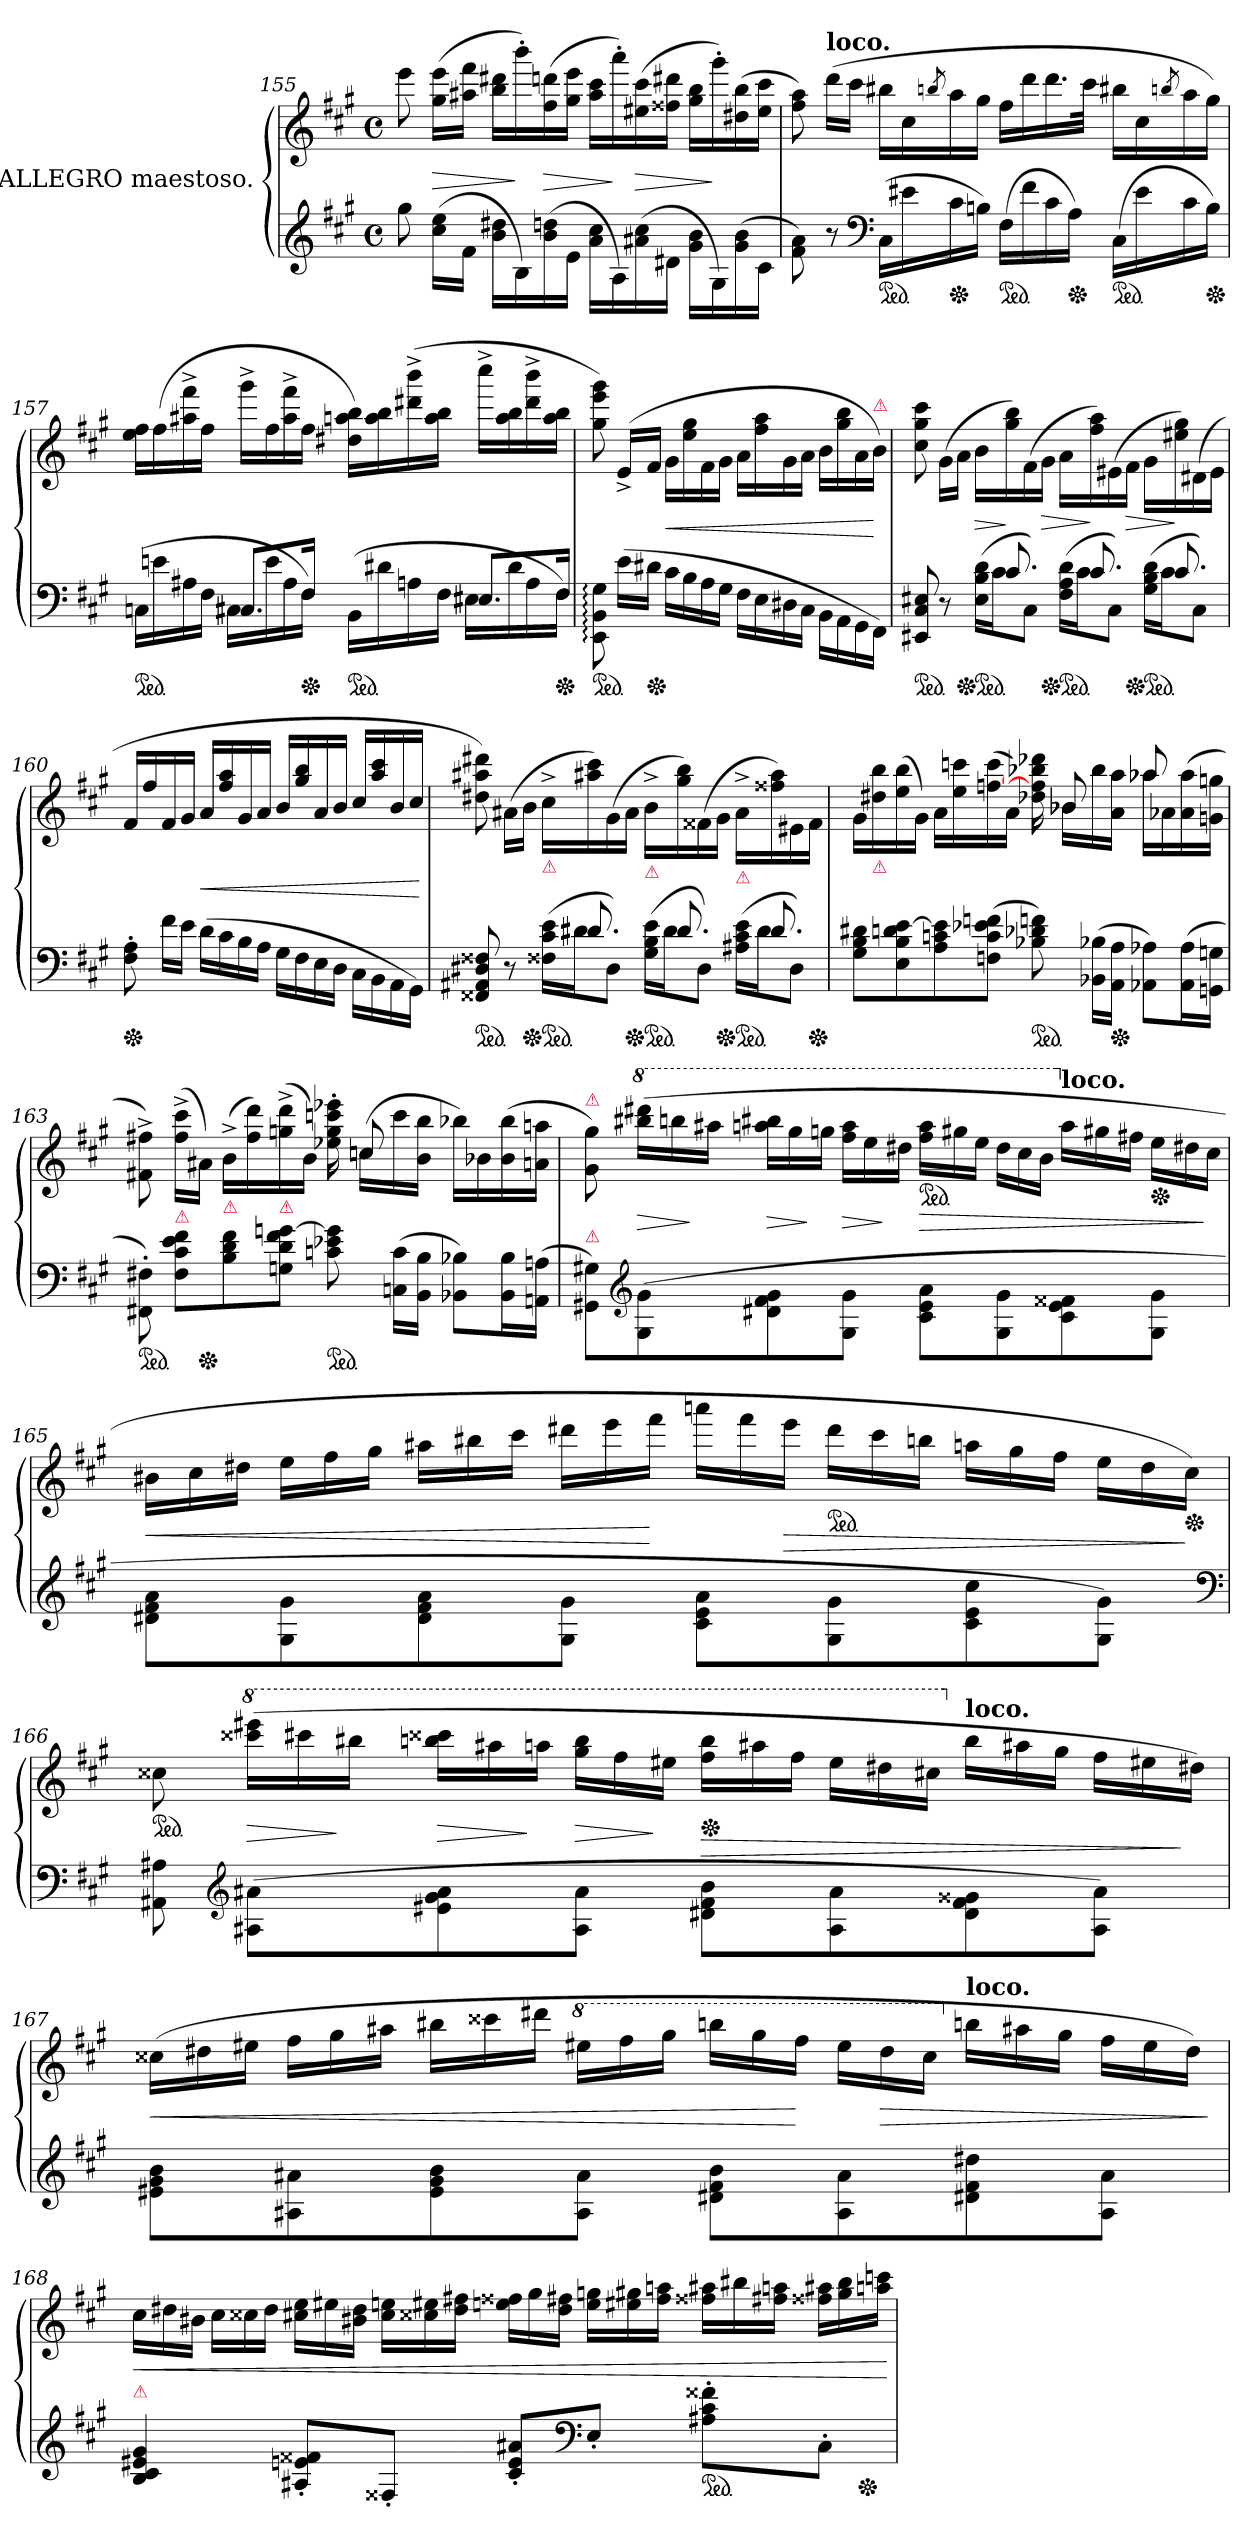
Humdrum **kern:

**kern	**kern	**dynam
*part1	*part1	*part1
*staff2	*staff1	*staff1/2
*I"ALLEGRO maestoso.	*	*
*clefG2	*clefG2	*
*k[f#c#g#]	*k[f#c#g#]	*
*M4/4	*M4/4	*
*met(c)	*met(c)	*
=155	=155	=155
8gg#	8eee	.
(>16cc#\ 16ee\LL	(>16gg# 16eeeLL	>
16f#\JJ	16aa#X 16fff#JJ	.
16b\ 16dd#X\LL	16bb 16ddd#XLL	.
16B\)	16bbb'>)	]
(>16b\ 16ddn\	(>16ff# 16dddn	>
16e\JJ	16gg# 16eeeJJ	.
16a\ 16cc#\LL	16aa# 16ccc#LL	.
16A\)	16aaa'>)	]
(>16a#X\ 16cc#\	(>16ee#X 16ccc#	>
16d#X\JJ	16ff##X 16ddd#XJJ	.
16g#\ 16b\LL	16gg# 16bbLL	.
16G#\)	16ggg#'>)	]
(>16g#\ 16b\	(>16dd#ji 16bb	.
16c#\JJ	16ee# 16ccc#JJ	.
=156	=156	=156
8f#\ 8a\)	8ff#\ 8aa\)	.
!	!LO:TX:a:B:t=loco.	!
8r	(>16dddLL	.
.	16ccc#JJ	.
*clefF4	*	*
*ped	*	*
(>16C#LL	16bb#XLL	.
16e#X	16cc#	.
.	8qbbn/	.
*Xped	*	*
16c#	16aa	.
16BnJJ)	16gg#JJ	.
*ped	*	*
(>16F#LL	16ff#LL	.
16f#	16ddd	.
16c#	16.ddd	.
*Xped	*	*
16AJJ)	.	.
.	32ccc#JJk	.
*ped	*	*
(>16C#LL	16bb#XLL	.
16e#	16cc#	.
.	8qbbn/	.
16c#	16aa	.
*Xped	*	*
16BJJ)	16gg#JJ)	.
=157	=157	=157
*^	*	*
*ped	*	*	*
4ryy	(>16CnLL	16ee 16ff#LL	.
.	16en	(>16ff#	.
.	16A#X	16aa#X^< 16fff#^<	.
.	16F#JJ	16ff#JJ	.
8.C#XL	16C#XLL	16ggg#^<LL	.
.	16e	16ff#	.
.	16A#	16aa#^< 16fff#^<	.
*Xped	*	*	*
16F#Jk	16F#JJ)	16ff#JJ	.
*ped	*	*	*
4ryy	(>16BBLL	16dd#X 16aan 16bbLL)	.
.	16d#X	16aa 16bb	.
.	16An	(>16ddd#X^< 16bbb^<	.
.	16F#JJ	16aa 16bbJJ	.
8.E#XL	16E#XLL	16cccc#^<LL	.
.	16d#	16aa 16bb	.
.	16A	16ddd#^< 16bbb^<	.
*Xped	*	*	*
16F#Jk	16F#JJ)	16aa 16bbJJ	.
*v	*v	*	*
=158	=158	=158
*ped	*	*
8EE:\ 8BB:\ 8G#:\	8gg# 8eee 8ggg#)	.
(>16e\LL	(>16e^</LL	.
*Xped	*	*
16d#XJJ	16f#JJ	.
16c#LL	16g#\LL	<
16B	16ee 16gg#	.
16A	16f#	.
16G#JJ	16g#JJ	.
16F#LL	16a\LL	.
16E	16ff# 16aa	.
16D#ji	16g#	.
16C#JJ	16aJJ	.
16BB\LL	16b\LL	.
16AA\	16gg# 16bb	.
16GG#\	16a	.
!	!LO:TX:a:color=crimson:t=⚠	!
16FF#\JJ)	16bJJ)	[
=159	=159	=159
*^	*	*
!LO:TX:a:color=crimson:t=⚠	!	!	!
*ped	*	*	*
8EE#X 8C# 8E#X	4ryy	8cc# 8gg# 8ccc#	.
8r	.	(>16g#\LL	.
*Xped	*	*	*
.	.	16a\JJ	.
*ped	*	*	*
16ryy	(>16E# 16B 16dLL	16bLL	>
8.c#	16c#J	16gg# 16bb)	]
.	8C#J)	(>16f#	.
*Xped	*	*	*
.	.	16g#JJ	>
*ped	*	*	*
16ryy	(>16F# 16A 16dLL	16a\LL	.
8.c#	16c#J	16ff# 16aa)	]
.	8C#J)	(>16e#X	.
*Xped	*	*	*
.	.	16f#JJ	>
*ped	*	*	*
16ryy	(>16G# 16B 16dLL	16g#\LL	.
8.c#	16c#J	16ee#X 16gg#)	]
.	8C#J)	(>16d#X	.
.	.	16e#JJ	.
*v	*v	*	*
=160	=160	=160
*Xped	*	*
8F#'> 8A'>	16f#LL	.
.	16ff#	.
16f#\LL	16f#/	.
16e\JJ	16g#/JJ	.
(>16dLL	16a/LL	<
16c#	16ff#/ 16aa/	.
16B	16g#/	.
16AJJ	16a/JJ	.
16G#LL	16b/LL	.
16F#	16gg#/ 16bb/	.
16E	16a/	.
16DJJ	16b/JJ	.
16C#\LL	16cc#/LL	.
16BB\	16aa/ 16ccc#/	.
16AA\	16b/	.
16GG#\JJ)	16cc#/JJ	.
.	.	[
=161	=161	=161
*^	*	*
*ped	*	*	*
8FF##X 8AA#X 8D#X 8F##X	4ryy	8dd#X 8aa#X 8ddd#X)	.
8r	.	(>16a#X\LL	.
*Xped	*	*	*
.	.	16b\JJ	.
!	!	!LO:TX:b:color=crimson:t=⚠	!
*ped	*	*	*
16ryy	(>16F##X 16c# 16eLL	16cc#^<\LL	.
8.d#X	16d#XJ	16aa#X 16ccc#)	.
.	8D#J)	(>16g#	.
*Xped	*	*	*
.	.	16a#JJ	.
!	!	!LO:TX:b:color=crimson:t=⚠	!
*ped	*	*	*
16ryy	(>16G# 16B 16eLL	16b^<\LL	.
8.d#	16d#J	16gg# 16bb)	.
.	8D#J)	(>16f##X	.
*Xped	*	*	*
.	.	16g#JJ	.
!	!	!LO:TX:b:color=crimson:t=⚠	!
*ped	*	*	*
16ryy	(>16A#X 16c# 16eLL	16a#^<\LL	.
8.d#	16d#J	16ff##X 16aa#)	.
.	8D#J)	16e#X	.
*Xped	*	*	*
.	.	16f##JJ	.
*v	*v	*	*
=162	=162	=162
*	*^	*
8G# 8B 8d#XL	16g#LL	4ryy	.
!	!LO:TX:b:Bi:color=crimson:t=⚠	!	!
.	16dd#X 16bb	.	.
8E 8B 8dn [8e	(>16ee 16bb	.	.
.	16g#JJ)	.	.
8A 8cn 8e]	16aLL	4ryy	.
.	16ee 16cccn	.	.
(>8Fn 8c 8e-X 8fnJ	(>[>16ffn 16ccc	.	.
.	16aJJ)	.	.
*ped	*	*	*
8B-X 8d-X 8fn)	16dd-X 16ff] 16bb-X 16ddd-X	16ryy	.
.	16b-X\LL	8b-X/	.
(>16BB-X 16B-XLL	16bb-	.	.
*Xped	*	*	*
16AA 16AJJ	16a 16aaJJ	16ryy	.
8AA-X 8A-XL)	16aa-X\LL	8aa-X/	.
.	16a-X	.	.
(>16AA- 16A-L	(>16a- 16aa-	8ryy	.
16GGn 16GnJJ	16gn 16ggnJJ	.	.
=163	=163	=163	=163
*ped	*	*	*
8FF#X'>\ 8F#X'>\)	8f#X^< 8ff#X^<)	4ryy	.
!	!LO:TX:b:color=crimson:t=⚠	!	!
8F# 8c# 8e 8f#L	(>16ff#^< 16ccc#^<LL	.	.
*Xped	*	*	*
.	16a#XJJ)	.	.
!	!LO:TX:b:color=crimson:t=⚠	!	!
8B 8d 8f#	(>16b^<LL	4ryy	.
.	16ff# 16ddd)	.	.
!	!LO:TX:b:color=crimson:t=⚠	!	!
8Gn 8d 8f# [8gnJ	(>16ggn^< 16ddd^<	.	.
.	16bJJ)	.	.
*ped	*	*	*
8cn 8e-X 8g]	16ee-X'> 16gg'> 16cccn'> 16eee-X'>	16ryy	.
.	(>16ccn\LL	8ccn/	.
(>16Cn 16cLL	16ccc	.	.
16BB 16BJJ	16b 16bbJJ	16ryy	.
8BB-X 8B-XL)	16bb-X\LL)	4ryy	.
.	16b-X	.	.
16BB- 16B-L	(>16b- 16bb-	.	.
(>16AAn 16AnJJ	16an 16aanJJ	.	.
*	*v	*v	*
=164	=164	=164
!	!LO:TX:a:color=crimson:t=⚠	!
!LO:TX:a:color=crimson:t=⚠	!	!
8GG#X\ 8G#X\L)	8g# 8gg#)	.
*clefG2	*	*
*	*8va	*
*	*Xtuplet	*
(>8G#\ 8g#\	(>24bbb#X 24dddd#XLL	>
.	24bbbn	.
.	24aaa#XJJ	]
8d#X\ 8f#\ 8g#\	24aaan 24bbb#XLL	>
.	24ggg#	.
.	24gggnJJ	]
8G#\ 8g#\J	24fff# 24aaaLL	>
.	24eee	.
.	24ddd#jiJJ	]
*	*ped	*
8c#\ 8e\ 8a\L	24fff# 24aaaLL	>
.	24ggg#X	.
.	24eeeJJ	.
8G#\ 8g#\	24ddd#LL	.
.	24ccc#	.
.	24bbJJ	.
*	*X8va	*
!	!LO:TX:a:B:t=loco.	!
8c#\ 8e\ 8f##X\	24aaLL	.
.	24gg#X	.
.	24ff#XJJ	.
*	*Xped	*
8G#\ 8g#\J	24eeLL	.
.	24dd#X	.
.	24cc#JJ	]
=165	=165	=165
8d#X\ 8f#\ 8a\L	24b#XLL	<
.	24cc#	.
.	24dd#jiJJ	.
8G#\ 8g#\	24eeLL	.
.	24ff#	.
.	24gg#JJ	.
8d#\ 8f#\ 8a\	24aa#XLL	.
.	24bb#X	.
.	24ccc#JJ	.
8G#\ 8g#\J	24ddd#jiLL	.
.	24eee	.
.	24fff#JJ	[
8c#\ 8e\ 8a\L	24aaanLL	.
.	24fff#	.
.	24eeeJJ	>
*	*ped	*
8G#\ 8g#\	24ddd#LL	.
.	24ccc#	.
.	24bbnJJ	.
8c#\ 8e\ 8cc#\	24aanLL	.
.	24gg#	.
.	24ff#JJ	.
8G#\ 8g#\J)	24eeLL	.
.	24dd#	.
*	*Xped	*
.	24cc#JJ)	]
*clefF4	*	*
=166	=166	=166
*	*ped	*
8AA#X\ 8A#X\	8cc##X	.
*clefG2	*	*
*	*8va	*
(>8A#X\ 8a#X\L	(>24cccc##X 24eeee#XLL	>
.	24cccc#X	.
.	24bbb#XJJ	]
8e#X\ 8g#\ 8a#\	24bbbn 24cccc##XLL	>
.	24aaa#X	.
.	24aaanJJ	]
8A#\ 8a#\J	24ggg# 24bbbLL	>
.	24fff#	.
.	24eee#XJJ	]
*	*Xped	*
8d#X\ 8f#\ 8b\L	24fff# 24bbbLL	>
.	24aaa#X	.
.	24fff#JJ	.
8A#\ 8a#\	24eee#LL	.
.	24ddd#X	.
.	24ccc#XJJ	.
*	*X8va	*
!	!LO:TX:a:B:t=loco.	!
8d#\ 8f#\ 8g##X\	24bbLL	.
.	24aa#X	.
.	24gg#JJ	.
8A#\ 8a#\J)	24ff#LL	.
.	24ee#X	.
.	24dd#XJJ)	]
=167	=167	=167
8e#X\ 8g#\ 8b\L	(>24cc##XLL	<
.	24dd#X	.
.	24ee#XJJ	.
8A#X\ 8a#X\	24ff#LL	.
.	24gg#	.
.	24aa#XJJ	.
8e#\ 8g#\ 8b\	24bb#XLL	.
.	24ccc##X	.
.	24ddd#XJJ	.
*	*8va	*
8A#\ 8a#\J	24eee#XLL	.
.	24fff#	.
.	24ggg#JJ	.
8d#X\ 8f#\ 8b\L	24bbbnLL	.
.	24ggg#	.
.	24fff#JJ	[
8A#\ 8a#\	24eee#LL	.
.	24ddd#	>
.	24ccc##JJ	.
*	*X8va	*
!	!LO:TX:a:B:t=loco.	!
8d#X\ 8f#\ 8dd#X\	24bbnLL	.
.	24aa#X	.
.	24gg#JJ	.
8A#\ 8a#\J	24ff#LL	.
.	24ee#	.
.	24dd#JJ)	.
.	.	]
=168	=168	=168
!	!LO:TX:b:Bi:color=crimson:t=⚠	!
!	!	!LO:HP:b
4B 4c# 4e#X 4g#	24cc#LL	<
.	24dd#X	.
.	24b#XJJ	.
.	24cc#LL	.
.	24cc##X	.
.	24dd#JJ	.
8A#X'< 8en'< 8f##X'<L	24cc#X 24eeLL	.
.	24ee#X	.
.	24b#X 24dd#JJ	.
8F##X'<J	24cc# 24eenLL	.
.	24cc##X 24ee#X	.
.	24dd# 24ff#XJJ	.
8c#'< 8e'< 8a#X'<L	24een 24ff##XLL	.
.	24gg#	.
.	24dd# 24ff#XJJ	.
*clefF4	*	*
8E'<J	24ee 24ggnLL	.
.	24ee#X 24gg#X	.
.	24ff# 24aanJJ	.
*ped	*	*
8A#X'> 8c#'> 8f##X'>L	24ff##X 24aa#XLL	.
.	24bb#X	.
.	24ff#X 24aanJJ	.
8C#'>J	24ff##X 24aa#XLL	.
.	24gg# 24bb#	.
*Xped	*	*
.	24aan 24cccnJJ	.
.	.	[
=	=	=
*-	*-	*-
